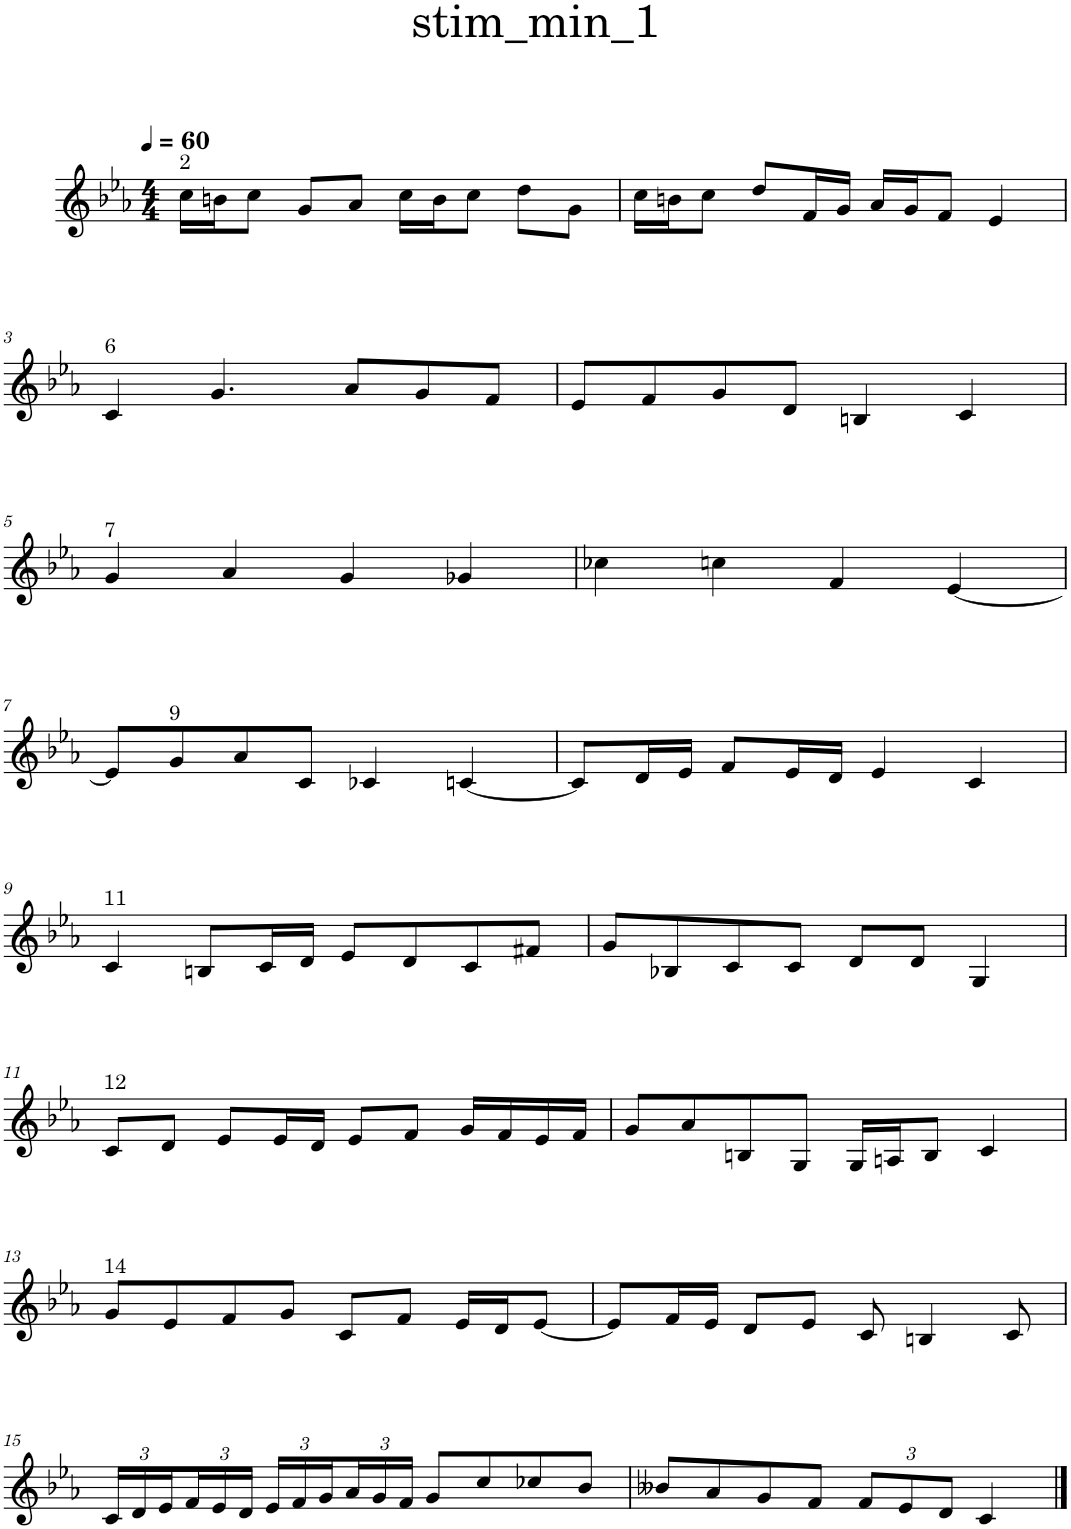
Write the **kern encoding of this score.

**kern
*part1
*staff1
*I"Piano
*I'Pno.
*clefG2
*k[b-e-a-]
*M4/4
*MM60
=1
!LO:TX:a:t=2
16cc\LL
16bn\J
8cc\J
8g/L
8a-/J
16cc\LL
16b\J
8cc\J
8dd\L
8g\J
=2
16cc\LL
16bn\J
8cc\J
8dd/L
16f/L
16g/JJ
16a-/LL
16g/J
8f/J
4e-/
!!LO:LB:g=z
=3
!LO:TX:a:t=6
4c/
4.g/
8a-/L
8g/
8f/J
=4
8e-/L
8f/
8g/
8d/J
4Bn/
4c/
!!LO:LB:g=z
=5
!LO:TX:a:t=7
4g/
4a-/
4g/
4g-X/
=6
4cc-X\
4ccn\
4f/
[4e-/
!!LO:LB:g=z
=7
8e-/L]
!LO:TX:a:t=9
8g/
8a-/
8c/J
4c-X/
[4cn/
=8
8c/L]
16d/L
16e-/JJ
8f/L
16e-/L
16d/JJ
4e-/
4c/
!!LO:LB:g=z
=9
!LO:TX:a:t=11
4c/
8Bn/L
16c/L
16d/JJ
8e-/L
8d/
8c/
8f#X/J
=10
8g/L
8B-X/
8c/
8c/J
8d/L
8d/J
4G/
!!LO:LB:g=z
=11
!LO:TX:a:t=12
8c/L
8d/J
8e-/L
16e-/L
16d/JJ
8e-/L
8f/J
16g/LL
16f/
16e-/
16f/JJ
=12
8g/L
8a-/
8Bn/
8G/J
16G/LL
16An/J
8B/J
4c/
!!LO:LB:g=z
=13
!LO:TX:a:t=14
8g/L
8e-/
8f/
8g/J
8c/L
8f/J
16e-/LL
16d/J
[8e-/J
=14
8e-/L]
16f/L
16e-/JJ
8d/L
8e-/J
8c/
4Bn/
8c/
!!LO:LB:g=z
=15
*Xbrackettup
24c/LL
24d/
24e-/
24f/
24e-/
24d/JJ
24e-/LL
24f/
24g/
24a-/
24g/
24f/JJ
8g/L
8cc/
8cc-X/
8b-/J
=16
8b--X/L
8a-/
8g/
8f/J
12f/L
12e-/
12d/J
4c/
==
*-
